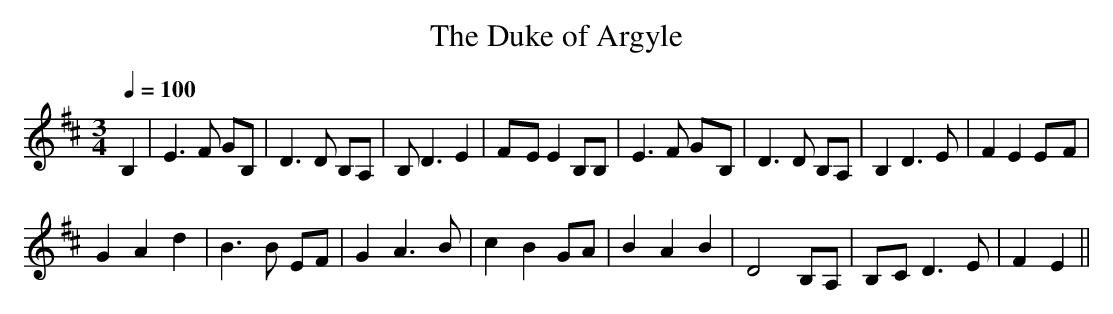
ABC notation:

X:1
T:Duke of Argyle, The
M:3/4
L:1/8
Q:1/4=100
K:D
B,2 |E3F GB,|D3D B,A,|B,D3 E2|F-E E2 B,B,|\
E3F G-B,|D3D B,A,|B,2 D3E|F2 E2 E-F|
G2 A2 d2|B3B EF|G2 A3B|c2 B2 GA|\
B2 A2 B2|D4 B,A,|B,-C D3E|F2 E2 ||
